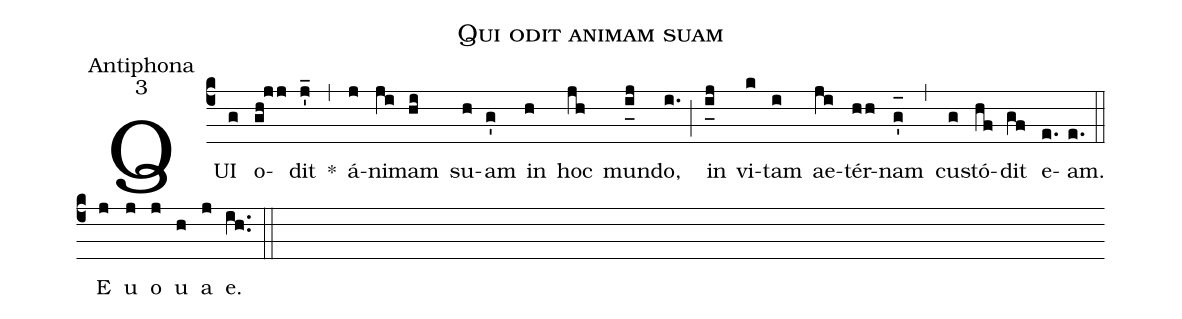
name:Qui odit animam suam;
office-part:Antiphona;
mode:3;
%%
(c4) QUI(g) o(gh!jj)dit(j'_) *(,) á(j)ni(ji)mam(hi) su(h)am(g') in(h) hoc(jh) mun(i_[uh:l]j)do,(i.) (;) in(i_[uh:l]j) vi(k)tam(i) ae(ji)tér(hh)nam(g'_[oh:h]) (,) cu(g)stó(hf)dit(gf) e(e.)am.(e.) (::) <eu>E(j) u(j) o(j) u(h) a(j) e.</eu>(ih..) (::)
